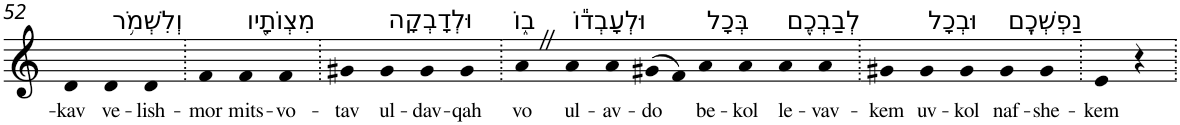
**kern	**text
*part1	*part1
*staff1	*staff1
*I"Piano	*
*I'Pno	*
!!LO:PB:g=z
*clefG2	*
*k[]	*
=52	=52
!	!LO:LY:b
4d	-kav
!LO:TX:a:t=וְלִשְׁמֹ֥ר	!
!	!LO:LY:b
4d	ve-
!	!LO:LY:b
4d	-lish-
=53.	=53.
!	!LO:LY:b
4f	-mor
!LO:TX:a:t=מִצְוֺתָ֖יו	!
!	!LO:LY:b
4f	mits-
!	!LO:LY:b
4f	-vo-
=54.	=54.
!	!LO:LY:b
4g#X	-tav
!LO:TX:a:t=וּלְדָבְקָה	!
!	!LO:LY:b
4g#	ul-
!	!LO:LY:b
4g#	-dav-
!	!LO:LY:b
4g#	-qah
=55.	=55.
!LO:TX:a:t=ב֑וֹ	!
!	!LO:LY:b
4aZ	vo
!LO:TX:a:t=וּלְעָבְד֕וֹ	!
!	!LO:LY:b
4a	ul-
!	!LO:LY:b
4a	-av-
!	!LO:LY:b
(>8g#X	-do
8f)	.
!LO:TX:a:t=בְּכָל	!
!	!LO:LY:b
4a	be-
!	!LO:LY:b
4a	-kol
!LO:TX:a:t=לְבַבְכֶ֖ם	!
!	!LO:LY:b
4a	le-
!	!LO:LY:b
4a	-vav-
=56.	=56.
!	!LO:LY:b
4g#X	-kem
!LO:TX:a:t=וּבְכָל	!
!	!LO:LY:b
4g#	uv-
!	!LO:LY:b
4g#	-kol
!LO:TX:a:t=נַפְשְׁכֶֽם	!
!	!LO:LY:b
4g#	naf-
!	!LO:LY:b
4g#	-she-
=57.	=57.
!	!LO:LY:b
4e	-kem
4r	.
=.	=.
*-	*-
